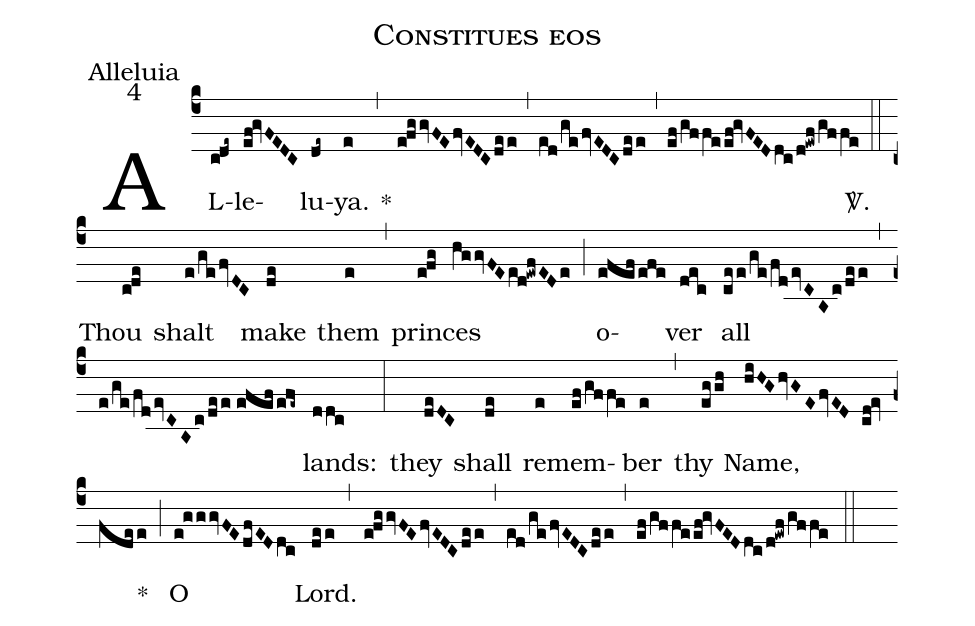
name:Constitues eos;
office-part:Alleluia;
mode:4;
%%
(c4) AL(c!de~)le(ef!gvFEDC)lu(de~)ya.(e) *(,) (e!fggvFE/fvEDC/dee) (,) (ed/ge/fvEDC/dee) (,) (ef/gffeef!gvFEDdc/d!ewf/gffe) <sp>V/</sp>.(::) Thou(c!de) shalt(e/ge/fvDC) make(de) them(e) (,) prin(e!fg)ces(hggvFE/ed!ewfEDe) (;) o(efef/efe)ver(dec) all(cee/ge/fd/evCA/c/dee) (,) (e/ge/fd/evCA/c/dee//efef/efe~) lands:(ddc) (:) they(deDC) shall(de) re(e)mem(ef/gffe)ber(e) (,) thy(eggh) Name,(hiHG/hvGE/fvED cd!evfdee) *(;) O(e!gggvFE/dfEDdc) Lord.(dee) (,) (e!fggvFE/fvEDC/dee) (,) (ed/ge/fvEDCdee) (,) (ef/gffe/ef!gvFEDdc/d!ewf/gffe) (::)
